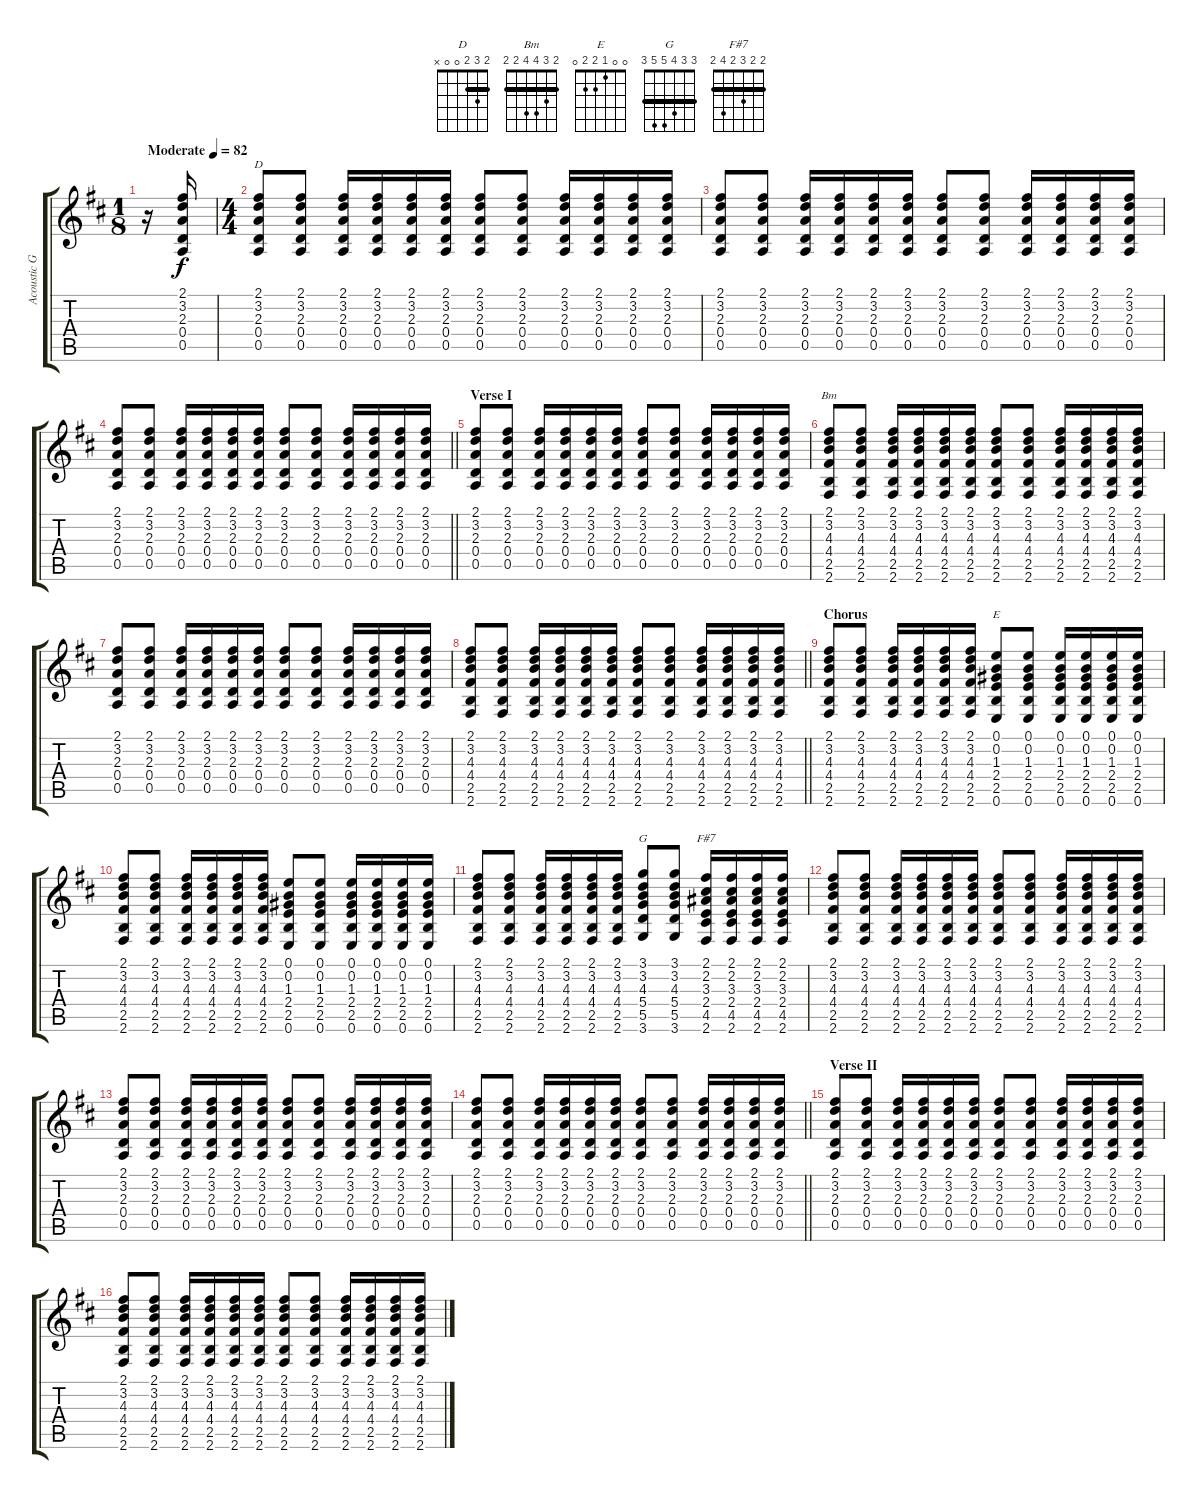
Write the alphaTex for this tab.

\track ("Acoustic Guitar" "Acoustic G") {instrument acousticguitarsteel}
\staff {score tabs}
\tuning (E4 B3 G3 D3 A2 E2) {hide}
\chord ("D" 2 3 2 0 0 x) {barre 2}
\chord ("Bm" 2 3 4 4 2 2) {barre 2}
\chord ("E" 0 0 1 2 2 0)
\chord ("G" 3 3 4 5 5 3) {barre 3}
\chord ("F#7" 2 2 3 2 4 2) {barre 2}
\ts (1 8)
\tempo (82 "Moderate")
\clef g2
\ks d
r.16{dy f instrument acousticguitarsteel} (2.1 3.2 2.3 0.4 0.5).16 |
\ts (4 4)
(2.1 3.2 2.3 0.4 0.5).8{ch "D"} (2.1 3.2 2.3 0.4 0.5).8 (2.1 3.2 2.3 0.4 0.5).16 (2.1 3.2 2.3 0.4 0.5).16 (2.1 3.2 2.3 0.4 0.5).16 (2.1 3.2 2.3 0.4 0.5).16 (2.1 3.2 2.3 0.4 0.5).8 (2.1 3.2 2.3 0.4 0.5).8 (2.1 3.2 2.3 0.4 0.5).16 (2.1 3.2 2.3 0.4 0.5).16 (2.1 3.2 2.3 0.4 0.5).16 (2.1 3.2 2.3 0.4 0.5).16 |
(2.1 3.2 2.3 0.4 0.5).8 (2.1 3.2 2.3 0.4 0.5).8 (2.1 3.2 2.3 0.4 0.5).16 (2.1 3.2 2.3 0.4 0.5).16 (2.1 3.2 2.3 0.4 0.5).16 (2.1 3.2 2.3 0.4 0.5).16 (2.1 3.2 2.3 0.4 0.5).8 (2.1 3.2 2.3 0.4 0.5).8 (2.1 3.2 2.3 0.4 0.5).16 (2.1 3.2 2.3 0.4 0.5).16 (2.1 3.2 2.3 0.4 0.5).16 (2.1 3.2 2.3 0.4 0.5).16 |
\barLineRight lightlight
(2.1 3.2 2.3 0.4 0.5).8 (2.1 3.2 2.3 0.4 0.5).8 (2.1 3.2 2.3 0.4 0.5).16 (2.1 3.2 2.3 0.4 0.5).16 (2.1 3.2 2.3 0.4 0.5).16 (2.1 3.2 2.3 0.4 0.5).16 (2.1 3.2 2.3 0.4 0.5).8 (2.1 3.2 2.3 0.4 0.5).8 (2.1 3.2 2.3 0.4 0.5).16 (2.1 3.2 2.3 0.4 0.5).16 (2.1 3.2 2.3 0.4 0.5).16 (2.1 3.2 2.3 0.4 0.5).16 |
\section ("" "Verse I")
(2.1 3.2 2.3 0.4 0.5).8 (2.1 3.2 2.3 0.4 0.5).8 (2.1 3.2 2.3 0.4 0.5).16 (2.1 3.2 2.3 0.4 0.5).16 (2.1 3.2 2.3 0.4 0.5).16 (2.1 3.2 2.3 0.4 0.5).16 (2.1 3.2 2.3 0.4 0.5).8 (2.1 3.2 2.3 0.4 0.5).8 (2.1 3.2 2.3 0.4 0.5).16 (2.1 3.2 2.3 0.4 0.5).16 (2.1 3.2 2.3 0.4 0.5).16 (2.1 3.2 2.3 0.4 0.5).16 |
(2.1 3.2 4.3 4.4 2.5 2.6).8{ch "Bm"} (2.1 3.2 4.3 4.4 2.5 2.6).8 (2.1 3.2 4.3 4.4 2.5 2.6).16 (2.1 3.2 4.3 4.4 2.5 2.6).16 (2.1 3.2 4.3 4.4 2.5 2.6).16 (2.1 3.2 4.3 4.4 2.5 2.6).16 (2.1 3.2 4.3 4.4 2.5 2.6).8 (2.1 3.2 4.3 4.4 2.5 2.6).8 (2.1 3.2 4.3 4.4 2.5 2.6).16 (2.1 3.2 4.3 4.4 2.5 2.6).16 (2.1 3.2 4.3 4.4 2.5 2.6).16 (2.1 3.2 4.3 4.4 2.5 2.6).16 |
(2.1 3.2 2.3 0.4 0.5).8 (2.1 3.2 2.3 0.4 0.5).8 (2.1 3.2 2.3 0.4 0.5).16 (2.1 3.2 2.3 0.4 0.5).16 (2.1 3.2 2.3 0.4 0.5).16 (2.1 3.2 2.3 0.4 0.5).16 (2.1 3.2 2.3 0.4 0.5).8 (2.1 3.2 2.3 0.4 0.5).8 (2.1 3.2 2.3 0.4 0.5).16 (2.1 3.2 2.3 0.4 0.5).16 (2.1 3.2 2.3 0.4 0.5).16 (2.1 3.2 2.3 0.4 0.5).16 |
\barLineRight lightlight
(2.1 3.2 4.3 4.4 2.5 2.6).8 (2.1 3.2 4.3 4.4 2.5 2.6).8 (2.1 3.2 4.3 4.4 2.5 2.6).16 (2.1 3.2 4.3 4.4 2.5 2.6).16 (2.1 3.2 4.3 4.4 2.5 2.6).16 (2.1 3.2 4.3 4.4 2.5 2.6).16 (2.1 3.2 4.3 4.4 2.5 2.6).8 (2.1 3.2 4.3 4.4 2.5 2.6).8 (2.1 3.2 4.3 4.4 2.5 2.6).16 (2.1 3.2 4.3 4.4 2.5 2.6).16 (2.1 3.2 4.3 4.4 2.5 2.6).16 (2.1 3.2 4.3 4.4 2.5 2.6).16 |
\section ("" "Chorus")
(2.1 3.2 4.3 4.4 2.5 2.6).8 (2.1 3.2 4.3 4.4 2.5 2.6).8 (2.1 3.2 4.3 4.4 2.5 2.6).16 (2.1 3.2 4.3 4.4 2.5 2.6).16 (2.1 3.2 4.3 4.4 2.5 2.6).16 (2.1 3.2 4.3 4.4 2.5 2.6).16 (0.1 0.2 1.3 2.4 2.5 0.6).8{ch "E"} (0.1 0.2 1.3 2.4 2.5 0.6).8 (0.1 0.2 1.3 2.4 2.5 0.6).16 (0.1 0.2 1.3 2.4 2.5 0.6).16 (0.1 0.2 1.3 2.4 2.5 0.6).16 (0.1 0.2 1.3 2.4 2.5 0.6).16 |
(2.1 3.2 4.3 4.4 2.5 2.6).8 (2.1 3.2 4.3 4.4 2.5 2.6).8 (2.1 3.2 4.3 4.4 2.5 2.6).16 (2.1 3.2 4.3 4.4 2.5 2.6).16 (2.1 3.2 4.3 4.4 2.5 2.6).16 (2.1 3.2 4.3 4.4 2.5 2.6).16 (0.1 0.2 1.3 2.4 2.5 0.6).8 (0.1 0.2 1.3 2.4 2.5 0.6).8 (0.1 0.2 1.3 2.4 2.5 0.6).16 (0.1 0.2 1.3 2.4 2.5 0.6).16 (0.1 0.2 1.3 2.4 2.5 0.6).16 (0.1 0.2 1.3 2.4 2.5 0.6).16 |
(2.1 3.2 4.3 4.4 2.5 2.6).8 (2.1 3.2 4.3 4.4 2.5 2.6).8 (2.1 3.2 4.3 4.4 2.5 2.6).16 (2.1 3.2 4.3 4.4 2.5 2.6).16 (2.1 3.2 4.3 4.4 2.5 2.6).16 (2.1 3.2 4.3 4.4 2.5 2.6).16 (3.1 3.2 4.3 5.4 5.5 3.6).8{ch "G"} (3.1 3.2 4.3 5.4 5.5 3.6).8 (2.1 2.2 3.3 2.4 4.5 2.6).16{ch "F#7"} (2.1 2.2 3.3 2.4 4.5 2.6).16 (2.1 2.2 3.3 2.4 4.5 2.6).16 (2.1 2.2 3.3 2.4 4.5 2.6).16 |
(2.1 3.2 4.3 4.4 2.5 2.6).8 (2.1 3.2 4.3 4.4 2.5 2.6).8 (2.1 3.2 4.3 4.4 2.5 2.6).16 (2.1 3.2 4.3 4.4 2.5 2.6).16 (2.1 3.2 4.3 4.4 2.5 2.6).16 (2.1 3.2 4.3 4.4 2.5 2.6).16 (2.1 3.2 4.3 4.4 2.5 2.6).8 (2.1 3.2 4.3 4.4 2.5 2.6).8 (2.1 3.2 4.3 4.4 2.5 2.6).16 (2.1 3.2 4.3 4.4 2.5 2.6).16 (2.1 3.2 4.3 4.4 2.5 2.6).16 (2.1 3.2 4.3 4.4 2.5 2.6).16 |
(2.1 3.2 2.3 0.4 0.5).8 (2.1 3.2 2.3 0.4 0.5).8 (2.1 3.2 2.3 0.4 0.5).16 (2.1 3.2 2.3 0.4 0.5).16 (2.1 3.2 2.3 0.4 0.5).16 (2.1 3.2 2.3 0.4 0.5).16 (2.1 3.2 2.3 0.4 0.5).8 (2.1 3.2 2.3 0.4 0.5).8 (2.1 3.2 2.3 0.4 0.5).16 (2.1 3.2 2.3 0.4 0.5).16 (2.1 3.2 2.3 0.4 0.5).16 (2.1 3.2 2.3 0.4 0.5).16 |
\barLineRight lightlight
(2.1 3.2 2.3 0.4 0.5).8 (2.1 3.2 2.3 0.4 0.5).8 (2.1 3.2 2.3 0.4 0.5).16 (2.1 3.2 2.3 0.4 0.5).16 (2.1 3.2 2.3 0.4 0.5).16 (2.1 3.2 2.3 0.4 0.5).16 (2.1 3.2 2.3 0.4 0.5).8 (2.1 3.2 2.3 0.4 0.5).8 (2.1 3.2 2.3 0.4 0.5).16 (2.1 3.2 2.3 0.4 0.5).16 (2.1 3.2 2.3 0.4 0.5).16 (2.1 3.2 2.3 0.4 0.5).16 |
\section ("" "Verse II")
(2.1 3.2 2.3 0.4 0.5).8 (2.1 3.2 2.3 0.4 0.5).8 (2.1 3.2 2.3 0.4 0.5).16 (2.1 3.2 2.3 0.4 0.5).16 (2.1 3.2 2.3 0.4 0.5).16 (2.1 3.2 2.3 0.4 0.5).16 (2.1 3.2 2.3 0.4 0.5).8 (2.1 3.2 2.3 0.4 0.5).8 (2.1 3.2 2.3 0.4 0.5).16 (2.1 3.2 2.3 0.4 0.5).16 (2.1 3.2 2.3 0.4 0.5).16 (2.1 3.2 2.3 0.4 0.5).16 |
(2.1 3.2 4.3 4.4 2.5 2.6).8 (2.1 3.2 4.3 4.4 2.5 2.6).8 (2.1 3.2 4.3 4.4 2.5 2.6).16 (2.1 3.2 4.3 4.4 2.5 2.6).16 (2.1 3.2 4.3 4.4 2.5 2.6).16 (2.1 3.2 4.3 4.4 2.5 2.6).16 (2.1 3.2 4.3 4.4 2.5 2.6).8 (2.1 3.2 4.3 4.4 2.5 2.6).8 (2.1 3.2 4.3 4.4 2.5 2.6).16 (2.1 3.2 4.3 4.4 2.5 2.6).16 (2.1 3.2 4.3 4.4 2.5 2.6).16 (2.1 3.2 4.3 4.4 2.5 2.6).16
